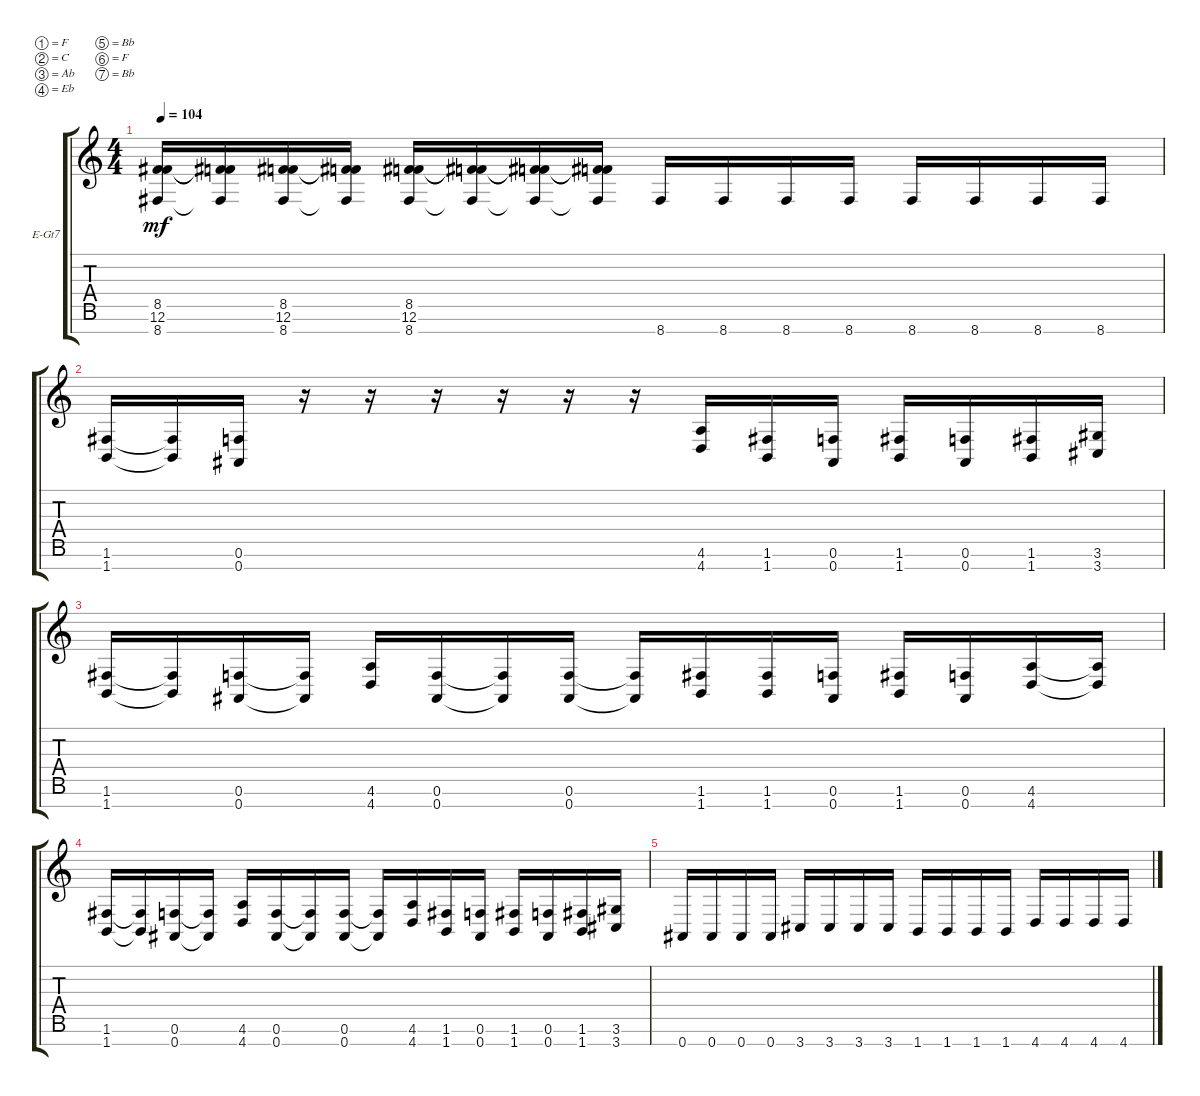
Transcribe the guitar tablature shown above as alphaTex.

\defaultSystemsLayout 4
\bracketExtendMode groupsimilarinstruments
\firstSystemTrackNameOrientation horizontal
\otherSystemsTrackNameOrientation horizontal
\track ("Rhythm" "E-Gt7") {instrument distortionguitar}
\staff {score tabs}
\tuning (F4 C4 Ab3 Eb3 Bb2 F2 Bb1)
\ts (4 4)
\tempo 104
\clef g2
\ks c
(12.6{t} 8.5{t} 8.7{t}).16{dy mf} (12.6{t} 8.5{t} 8.7{t}).16 (12.6 8.5 8.7).16 (12.6{t} 8.5{t} 8.7{t}).16 (12.6 8.5 8.7).16 (12.6{t} 8.5{t} 8.7{t}).16 (12.6{t} 8.5{t} 8.7{t}).16 (12.6{t} 8.5{t} 8.7{t}).16 8.7.16 8.7.16 8.7.16 8.7.16 8.7.16 8.7.16 8.7.16 8.7.16 |
(1.7 1.6).16 (1.7{t} 1.6{t}).16 (0.7 0.6).16 r.16 r.16 r.16 r.16 r.16 r.16 (4.7 4.6).16 (1.6 1.7).16 (0.6 0.7).16 (1.6 1.7).16 (0.7 0.6).16 (1.6 1.7).16 (3.7 3.6).16 |
(1.7 1.6).16 (1.7{t} 1.6{t}).16 (0.7 0.6).16 (0.7{t} 0.6{t}).16 (4.7 4.6).16 (0.7 0.6).16 (0.7{t} 0.6{t}).16 (0.7 0.6).16 (0.7{t} 0.6{t}).16 (1.7 1.6).16 (1.6 1.7).16 (0.6 0.7).16 (1.6 1.7).16 (0.7 0.6).16 (4.6 4.7).16 (4.7{t} 4.6{t}).16 |
(1.7 1.6).16 (1.7{t} 1.6{t}).16 (0.7 0.6).16 (0.7{t} 0.6{t}).16 (4.7 4.6).16 (0.7 0.6).16 (0.7{t} 0.6{t}).16 (0.7 0.6).16 (0.7{t} 0.6{t}).16 (4.7 4.6).16 (1.6 1.7).16 (0.6 0.7).16 (1.6 1.7).16 (0.7 0.6).16 (1.6 1.7).16 (3.7 3.6).16 |
0.7.16 0.7.16 0.7.16 0.7.16 3.7.16 3.7.16 3.7.16 3.7.16 1.7.16 1.7.16 1.7.16 1.7.16 4.7.16 4.7.16 4.7.16 4.7.16
